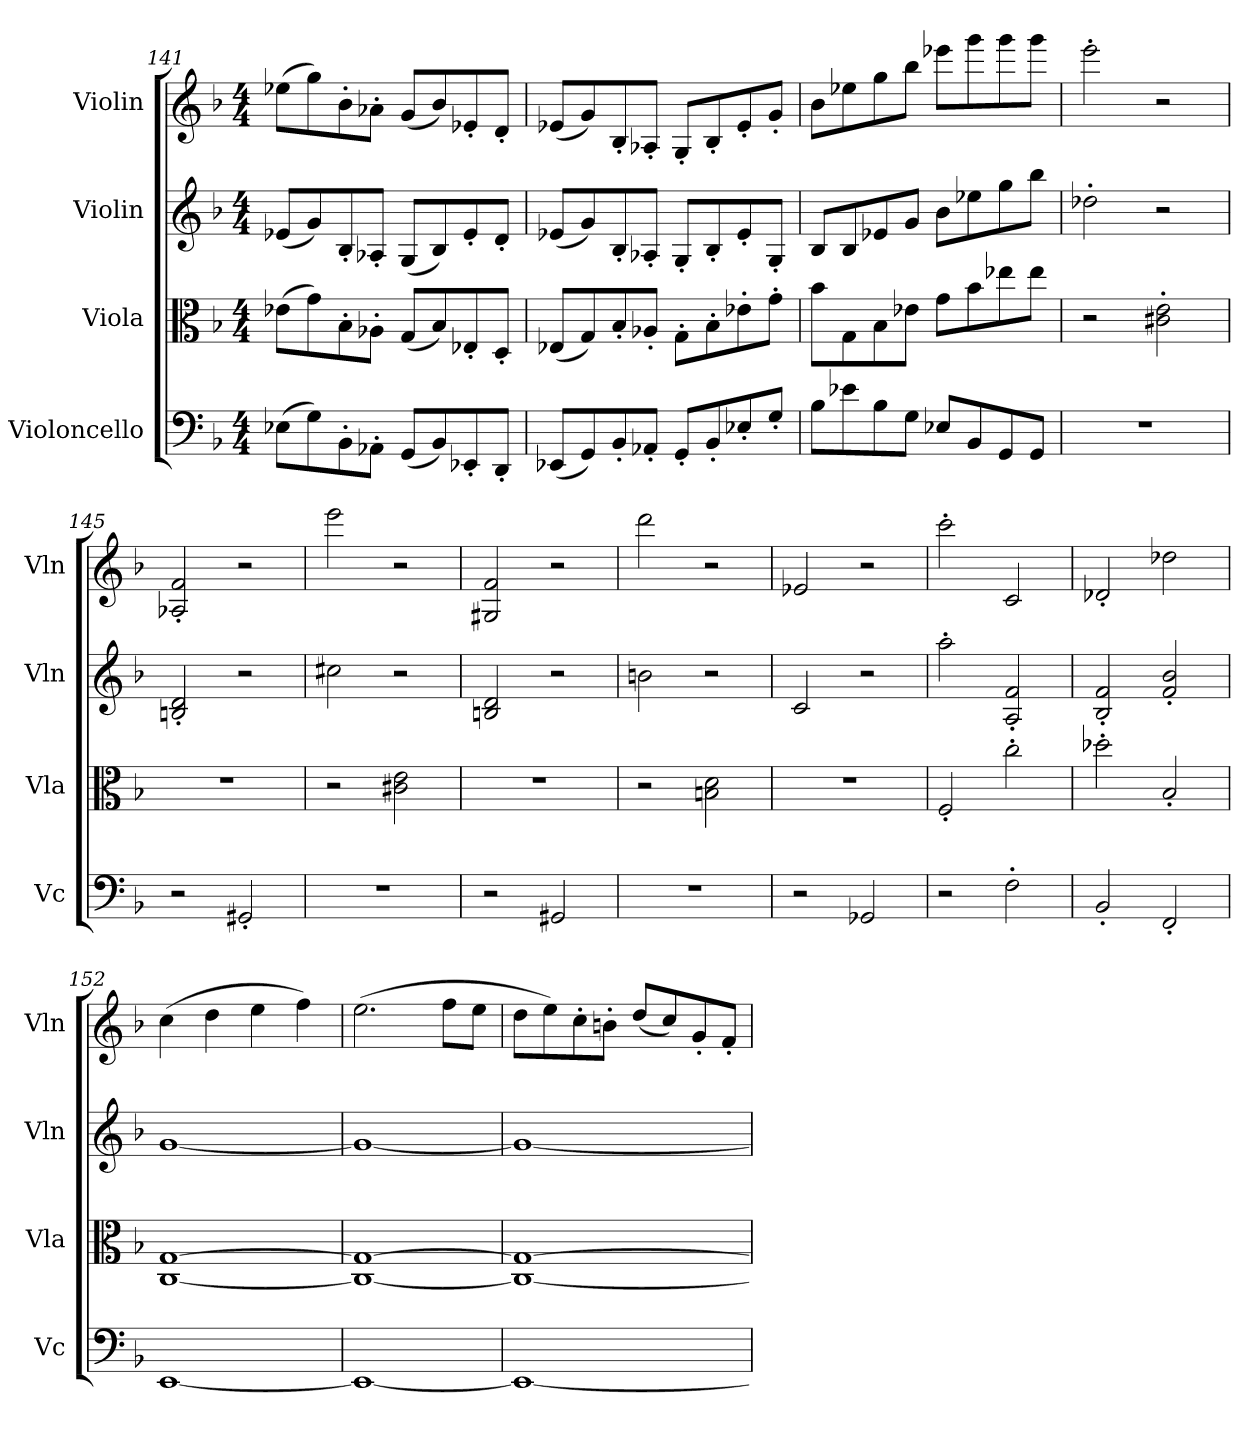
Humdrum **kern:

**kern	**kern	**kern	**kern
*part4	*part3	*part2	*part1
*staff4	*staff3	*staff2	*staff1
*I"Violoncello	*I"Viola	*I"Violin	*I"Violin
*I'Vc	*I'Vla	*I'Vln	*I'Vln
*clefF4	*clefC3	*clefG2	*clefG2
*k[b-]	*k[b-]	*k[b-]	*k[b-]
*M4/4	*M4/4	*M4/4	*M4/4
=141	=141	=141	=141
(8E-X\L	(8e-X\L	(8e-X/L	(8ee-X\L
8G\)	8g\)	8g/)	8gg\)
8BB-'\	8B-'\	8B-'/	8b-'\
8AA-X'\J	8A-X'\J	8A-X'/J	8a-X'\J
(8GG/L	(8G/L	(8G/L	(8g/L
8BB-/)	8B-/)	8B-/)	8b-/)
8EE-X'/	8E-X'/	8e-'/	8e-X'/
8DD'/J	8D'/J	8d'/J	8d'/J
=142	=142	=142	=142
(8EE-X/L	(8E-X/L	(8e-X/L	(8e-X/L
8GG/)	8G/)	8g/)	8g/)
8BB-'/	8B-'/	8B-'/	8B-'/
8AA-X'/J	8A-X'/J	8A-X'/J	8A-X'/J
8GG'/L	8G'\L	8G'/L	8G'/L
8BB-'/	8B-'\	8B-'/	8B-'/
8E-X'/	8e-X'\	8e-'/	8e-'/
8G'/J	8g'\J	8G'/J	8g'/J
=143	=143	=143	=143
8B-\L	8b-\L	8B-/L	8b-\L
8e-X\	8G\	8B-/	8ee-X\
8B-\	8B-\	8e-X/	8gg\
8G\J	8e-X\J	8g/J	8bb-\J
8E-X/L	8g\L	8b-\L	8eee-X\L
8BB-/	8b-\	8ee-X\	8ggg\
8GG/	8ee-X\	8gg\	8ggg\
8GG/J	8ee-\J	8bb-\J	8ggg\J
=144	=144	=144	=144
1r	2r	2dd-X'\	2eee'\
.	2c#X'\ 2e'\	2r	2r
=145	=145	=145	=145
2r	1r	2Bn'/ 2d'/	2A-X'/ 2f'/
2GG#X'/	.	2r	2r
=146	=146	=146	=146
1r	2r	2cc#X\	2eee\
.	2c#X\ 2e\	2r	2r
=147	=147	=147	=147
2r	1r	2Bn/ 2d/	2G#X/ 2f/
2GG#X/	.	2r	2r
=148	=148	=148	=148
1r	2r	2bn\	2ddd\
.	2Bn\ 2d\	2r	2r
=149	=149	=149	=149
2r	1r	2c/	2e-X/
2GG-X/	.	2r	2r
=150	=150	=150	=150
2r	2F'/	2aa'\	2ccc'\
2F'\	2cc'\	2A'/ 2f'/	2c/
=151	=151	=151	=151
2BB-'/	2dd-X'\	2B-'/ 2f'/	2d-X'/
2FF'/	2B-'/	2f'/ 2b-'/	2dd-X\
=152	=152	=152	=152
[1EE	[1C [1G	[1g	(4cc\
.	.	.	4dd\
.	.	.	4ee\
.	.	.	4ff\)
=153	=153	=153	=153
1EE_	1C_ 1G_	1g_	(2.ee\
.	.	.	8ff\L
.	.	.	8ee\J
=154	=154	=154	=154
1EE_	1C_ 1G_	1g_	8dd\L
.	.	.	8ee\)
.	.	.	8cc'\
.	.	.	8bn'\J
.	.	.	(8dd/L
.	.	.	8cc/)
.	.	.	8g'/
.	.	.	8f'/J
=	=	=	=
*-	*-	*-	*-
